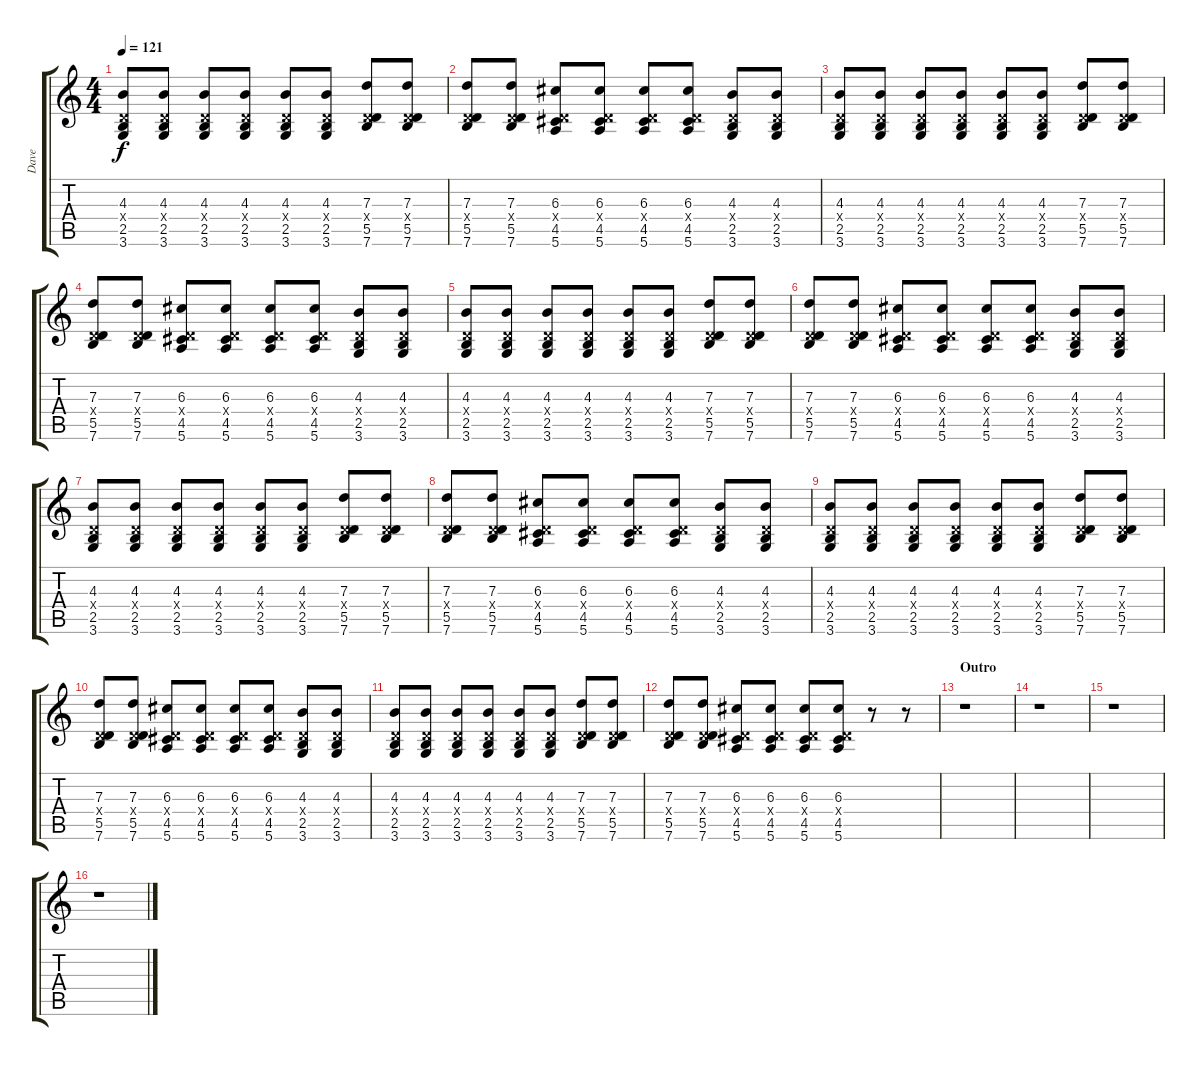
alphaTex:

\track ("Dave" "Dave") {instrument electricguitarjazz}
\staff {score tabs}
\tuning (E4 B3 G3 D3 A2 E2) {hide}
\ts (4 4)
\tempo 121
\clef g2
\ks c
(4.3 0.4{x} 2.5 3.6).8{dy f} (4.3 0.4{x} 2.5 3.6).8 (4.3 0.4{x} 2.5 3.6).8 (4.3 0.4{x} 2.5 3.6).8 (4.3 0.4{x} 2.5 3.6).8 (4.3 0.4{x} 2.5 3.6).8 (7.3 0.4{x} 5.5 7.6).8 (7.3 0.4{x} 5.5 7.6).8 |
(7.3 0.4{x} 5.5 7.6).8 (7.3 0.4{x} 5.5 7.6).8 (6.3 0.4{x} 4.5 5.6).8 (6.3 0.4{x} 4.5 5.6).8 (6.3 0.4{x} 4.5 5.6).8 (6.3 0.4{x} 4.5 5.6).8 (4.3 0.4{x} 2.5 3.6).8 (4.3 0.4{x} 2.5 3.6).8 |
(4.3 0.4{x} 2.5 3.6).8 (4.3 0.4{x} 2.5 3.6).8 (4.3 0.4{x} 2.5 3.6).8 (4.3 0.4{x} 2.5 3.6).8 (4.3 0.4{x} 2.5 3.6).8 (4.3 0.4{x} 2.5 3.6).8 (7.3 0.4{x} 5.5 7.6).8 (7.3 0.4{x} 5.5 7.6).8 |
(7.3 0.4{x} 5.5 7.6).8 (7.3 0.4{x} 5.5 7.6).8 (6.3 0.4{x} 4.5 5.6).8 (6.3 0.4{x} 4.5 5.6).8 (6.3 0.4{x} 4.5 5.6).8 (6.3 0.4{x} 4.5 5.6).8 (4.3 0.4{x} 2.5 3.6).8 (4.3 0.4{x} 2.5 3.6).8 |
(4.3 0.4{x} 2.5 3.6).8 (4.3 0.4{x} 2.5 3.6).8 (4.3 0.4{x} 2.5 3.6).8 (4.3 0.4{x} 2.5 3.6).8 (4.3 0.4{x} 2.5 3.6).8 (4.3 0.4{x} 2.5 3.6).8 (7.3 0.4{x} 5.5 7.6).8 (7.3 0.4{x} 5.5 7.6).8 |
(7.3 0.4{x} 5.5 7.6).8 (7.3 0.4{x} 5.5 7.6).8 (6.3 0.4{x} 4.5 5.6).8 (6.3 0.4{x} 4.5 5.6).8 (6.3 0.4{x} 4.5 5.6).8 (6.3 0.4{x} 4.5 5.6).8 (4.3 0.4{x} 2.5 3.6).8 (4.3 0.4{x} 2.5 3.6).8 |
(4.3 0.4{x} 2.5 3.6).8 (4.3 0.4{x} 2.5 3.6).8 (4.3 0.4{x} 2.5 3.6).8 (4.3 0.4{x} 2.5 3.6).8 (4.3 0.4{x} 2.5 3.6).8 (4.3 0.4{x} 2.5 3.6).8 (7.3 0.4{x} 5.5 7.6).8 (7.3 0.4{x} 5.5 7.6).8 |
(7.3 0.4{x} 5.5 7.6).8 (7.3 0.4{x} 5.5 7.6).8 (6.3 0.4{x} 4.5 5.6).8 (6.3 0.4{x} 4.5 5.6).8 (6.3 0.4{x} 4.5 5.6).8 (6.3 0.4{x} 4.5 5.6).8 (4.3 0.4{x} 2.5 3.6).8 (4.3 0.4{x} 2.5 3.6).8 |
(4.3 0.4{x} 2.5 3.6).8 (4.3 0.4{x} 2.5 3.6).8 (4.3 0.4{x} 2.5 3.6).8 (4.3 0.4{x} 2.5 3.6).8 (4.3 0.4{x} 2.5 3.6).8 (4.3 0.4{x} 2.5 3.6).8 (7.3 0.4{x} 5.5 7.6).8 (7.3 0.4{x} 5.5 7.6).8 |
(7.3 0.4{x} 5.5 7.6).8 (7.3 0.4{x} 5.5 7.6).8 (6.3 0.4{x} 4.5 5.6).8 (6.3 0.4{x} 4.5 5.6).8 (6.3 0.4{x} 4.5 5.6).8 (6.3 0.4{x} 4.5 5.6).8 (4.3 0.4{x} 2.5 3.6).8 (4.3 0.4{x} 2.5 3.6).8 |
(4.3 0.4{x} 2.5 3.6).8 (4.3 0.4{x} 2.5 3.6).8 (4.3 0.4{x} 2.5 3.6).8 (4.3 0.4{x} 2.5 3.6).8 (4.3 0.4{x} 2.5 3.6).8 (4.3 0.4{x} 2.5 3.6).8 (7.3 0.4{x} 5.5 7.6).8 (7.3 0.4{x} 5.5 7.6).8 |
(7.3 0.4{x} 5.5 7.6).8 (7.3 0.4{x} 5.5 7.6).8 (6.3 0.4{x} 4.5 5.6).8 (6.3 0.4{x} 4.5 5.6).8 (6.3 0.4{x} 4.5 5.6).8 (6.3 0.4{x} 4.5 5.6).8 r.8 r.8 |
\section ("" "Outro")
r.1 |
r.1 |
r.1 |
r.1
